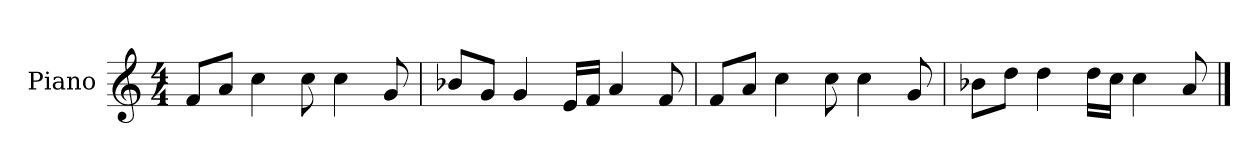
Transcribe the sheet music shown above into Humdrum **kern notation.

**kern
*part1
*staff1
*I"Piano
*I'P-no
*clefG2
*k[]
*M4/4
*MM90
=1
8f/L
8a/J
4cc\
8cc\
4cc\
8g/
=2
8b-X/L
8g/J
4g/
16e/LL
16f/JJ
4a/
8f/
=3
8f/L
8a/J
4cc\
8cc\
4cc\
8g/
=4
8b-X\L
8dd\J
4dd\
16dd\LL
16cc\JJ
4cc\
8a/
==
*-
